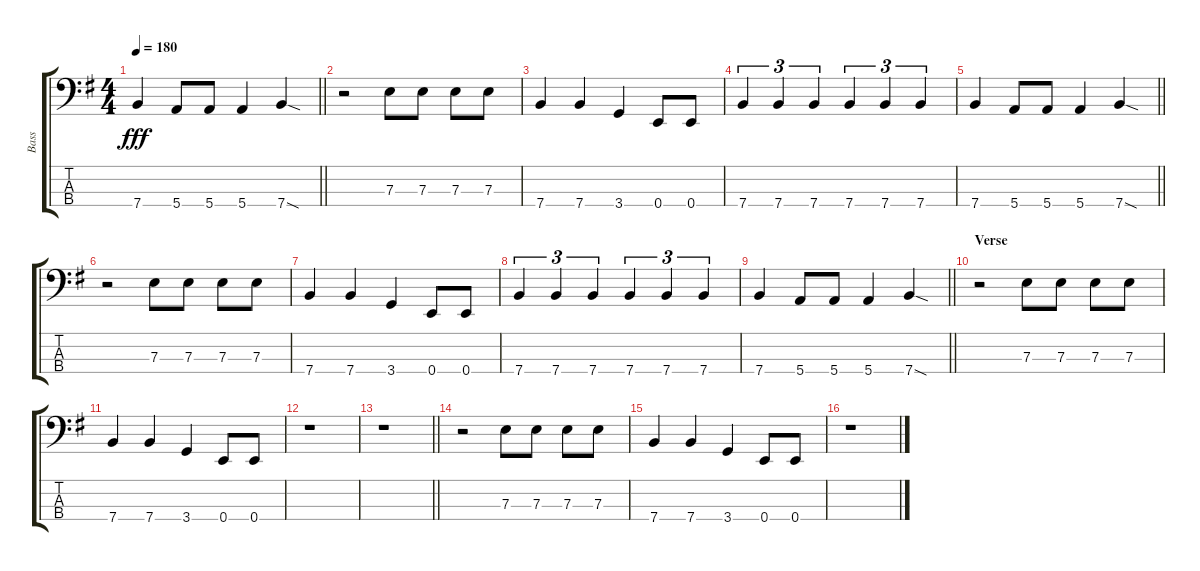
\track ("Bass" "Bass") {instrument electricbassfinger}
\staff {score tabs}
\tuning (G2 D2 A1 E1) {hide}
\ts (4 4)
\tempo 180
\clef f4
\barLineRight lightlight
\ks eminor
7.4.4{dy fff} 5.4.8 5.4.8 5.4.4 7.4{sod}.4 |
r.2 7.3.8 7.3.8 7.3.8 7.3.8 |
7.4.4 7.4.4 3.4.4 0.4.8 0.4.8 |
7.4.4{tu (3 2)} 7.4.4{tu (3 2)} 7.4.4{tu (3 2)} 7.4.4{tu (3 2)} 7.4.4{tu (3 2)} 7.4.4{tu (3 2)} |
\barLineRight lightlight
7.4.4 5.4.8 5.4.8 5.4.4 7.4{sod}.4 |
r.2 7.3.8 7.3.8 7.3.8 7.3.8 |
7.4.4 7.4.4 3.4.4 0.4.8 0.4.8 |
7.4.4{tu (3 2)} 7.4.4{tu (3 2)} 7.4.4{tu (3 2)} 7.4.4{tu (3 2)} 7.4.4{tu (3 2)} 7.4.4{tu (3 2)} |
\barLineRight lightlight
7.4.4 5.4.8 5.4.8 5.4.4 7.4{sod}.4 |
\section ("" "Verse")
r.2 7.3.8 7.3.8 7.3.8 7.3.8 |
7.4.4 7.4.4 3.4.4 0.4.8 0.4.8 |
r.1 |
\barLineRight lightlight
r.1 |
r.2 7.3.8 7.3.8 7.3.8 7.3.8 |
7.4.4 7.4.4 3.4.4 0.4.8 0.4.8 |
r.1
